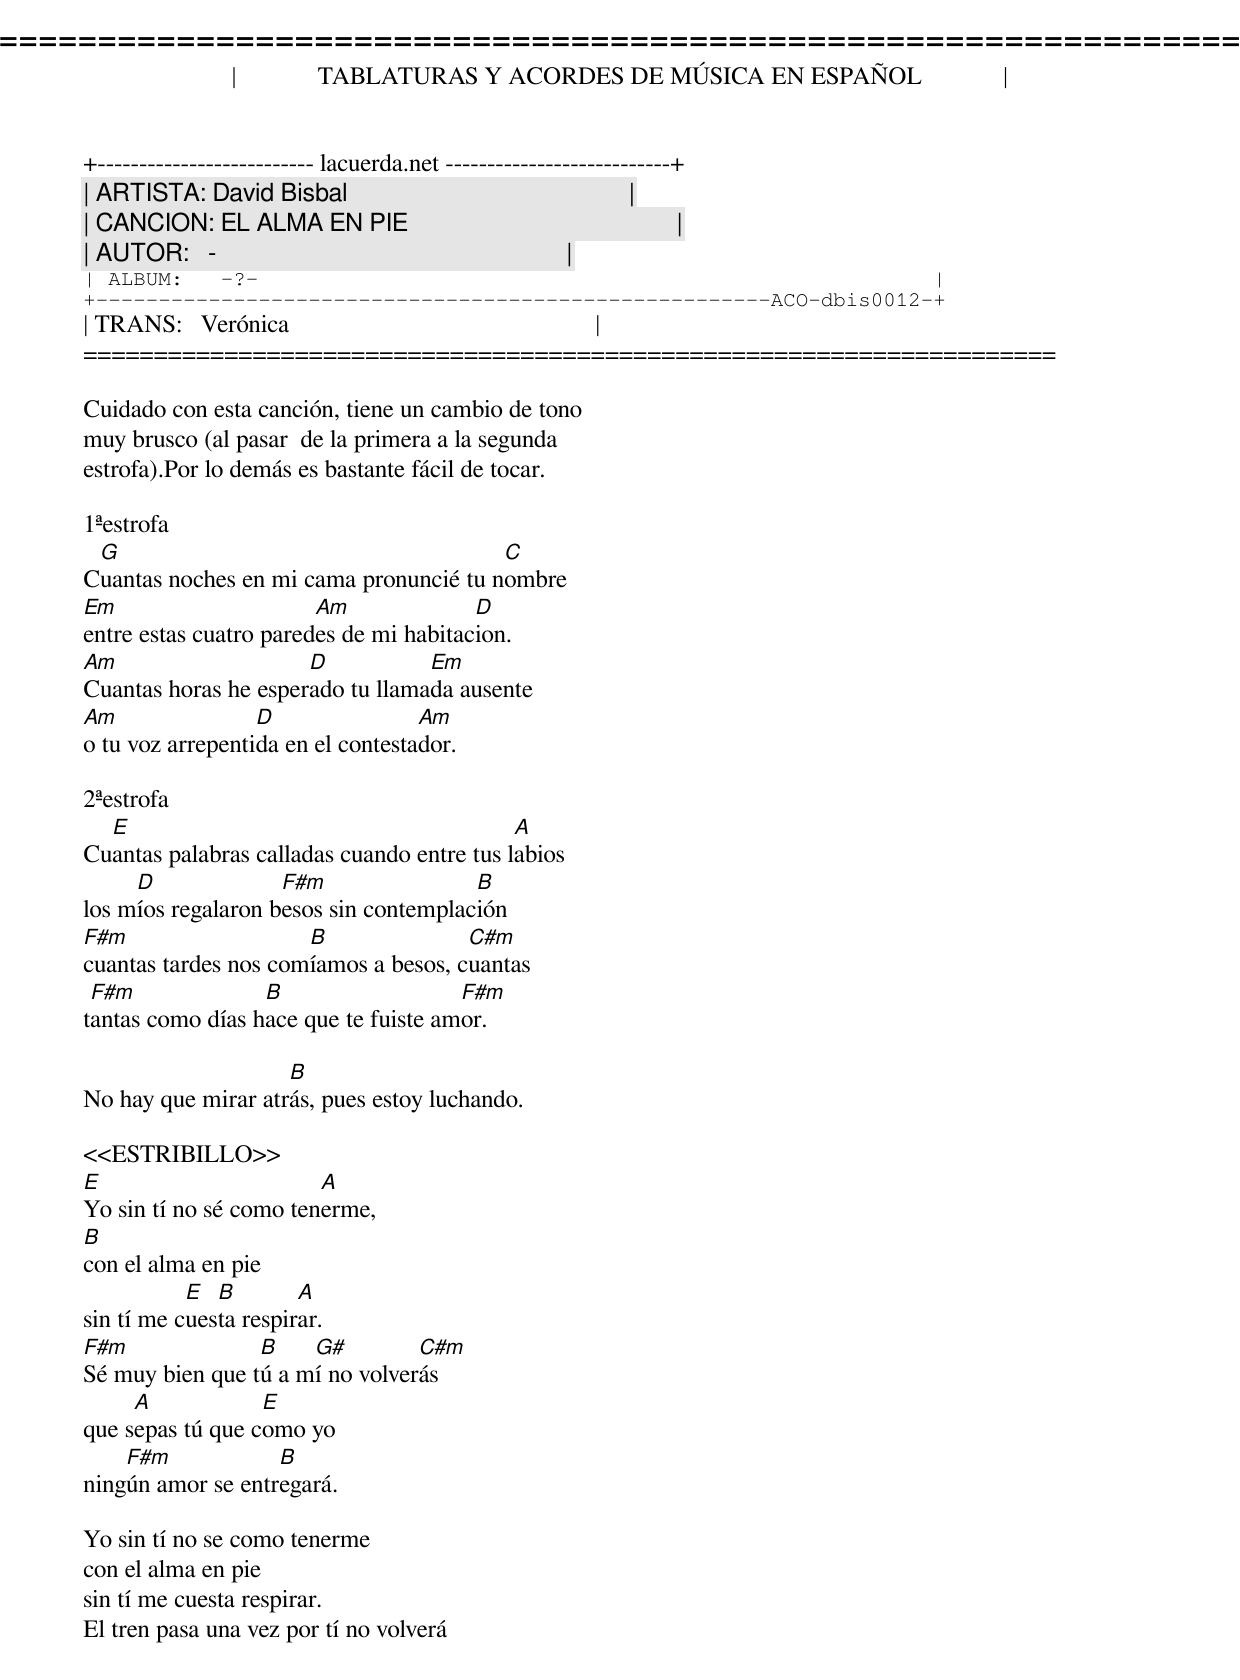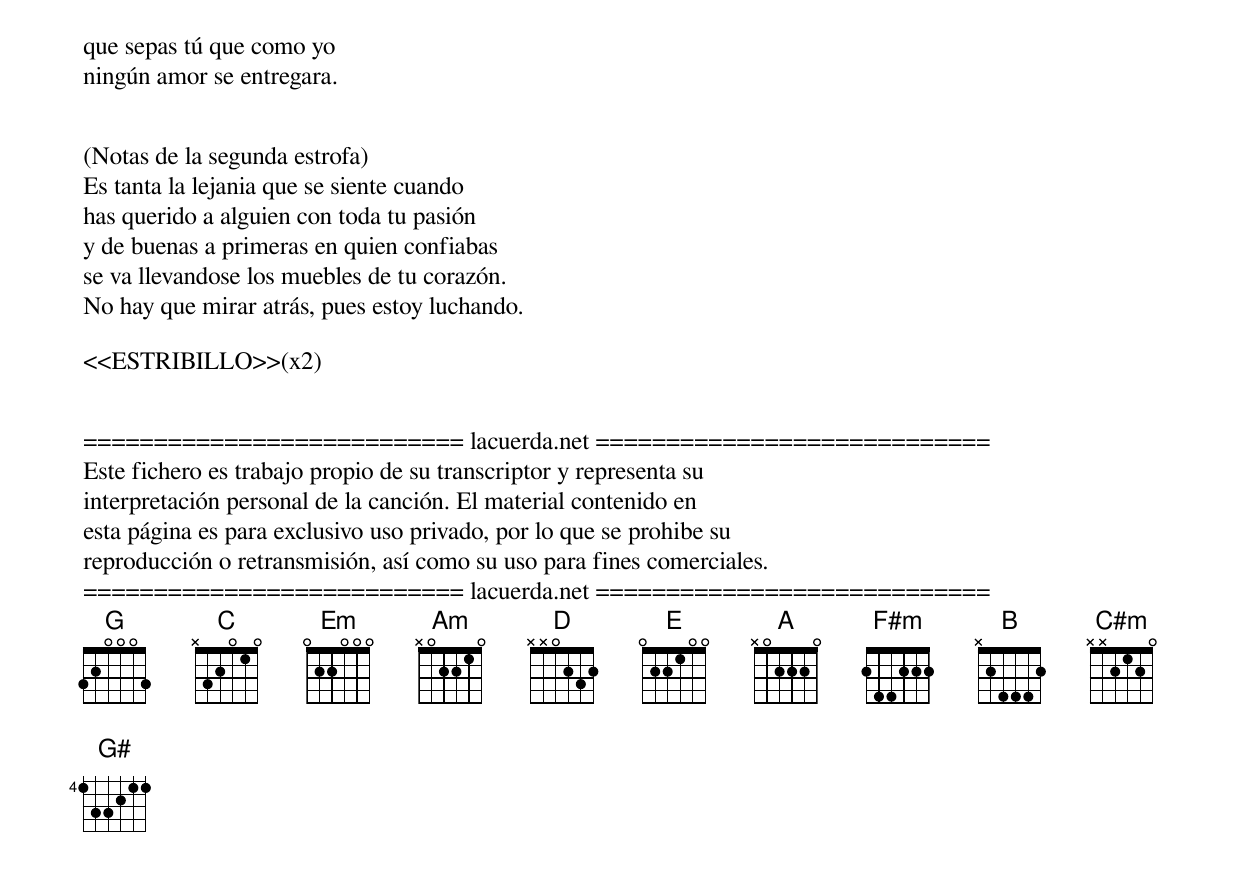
=====================================================================
|             TABLATURAS Y ACORDES DE MÚSICA EN ESPAÑOL             |
+-------------------------- lacuerda.net ---------------------------+
| ARTISTA: David Bisbal                                             |
| CANCION: EL ALMA EN PIE                                           |
| AUTOR:   -                                                        |
| ALBUM:   -?-                                                      |
+------------------------------------------------------ACO-dbis0012-+
| TRANS:   Verónica                                                 |
=====================================================================

Cuidado con esta canción, tiene un cambio de tono
muy brusco (al pasar  de la primera a la segunda
estrofa).Por lo demás es bastante fácil de tocar.

1ªestrofa
 G                                      C
Cuantas noches en mi cama pronuncié tu nombre
Em                      Am              D
entre estas cuatro paredes de mi habitacion.
Am                    D           Em
Cuantas horas he esperado tu llamada ausente
Am                D                Am
o tu voz arrepentida en el contestador.

2ªestrofa
  E                                         A
Cuantas palabras calladas cuando entre tus labios
     D              F#m                B
los míos regalaron besos sin contemplación
F#m                   B               C#m
cuantas tardes nos comíamos a besos, cuantas
 F#m              B                   F#m
tantas como días hace que te fuiste amor.

                    B
No hay que mirar atrás, pues estoy luchando.

<<ESTRIBILLO>>
E                       A
Yo sin tí no sé como tenerme,
B
con el alma en pie
           E  B        A
sin tí me cuesta respirar.
F#m              B    G#         C#m
Sé muy bien que tú a mí no volverás
     A            E
que sepas tú que como yo
    F#m            B
ningún amor se entregará.

Yo sin tí no se como tenerme
con el alma en pie
sin tí me cuesta respirar.
El tren pasa una vez por tí no volverá
que sepas tú que como yo
ningún amor se entregara.


(Notas de la segunda estrofa)
Es tanta la lejania que se siente cuando
has querido a alguien con toda tu pasión
y de buenas a primeras en quien confiabas
se va llevandose los muebles de tu corazón.
No hay que mirar atrás, pues estoy luchando.

<<ESTRIBILLO>>(x2)


=========================== lacuerda.net ============================
Este fichero es trabajo propio de su transcriptor y representa su
interpretación personal de la canción. El material contenido en
esta página es para exclusivo uso privado, por lo que se prohibe su
reproducción o retransmisión, así como su uso para fines comerciales.
=========================== lacuerda.net ============================
